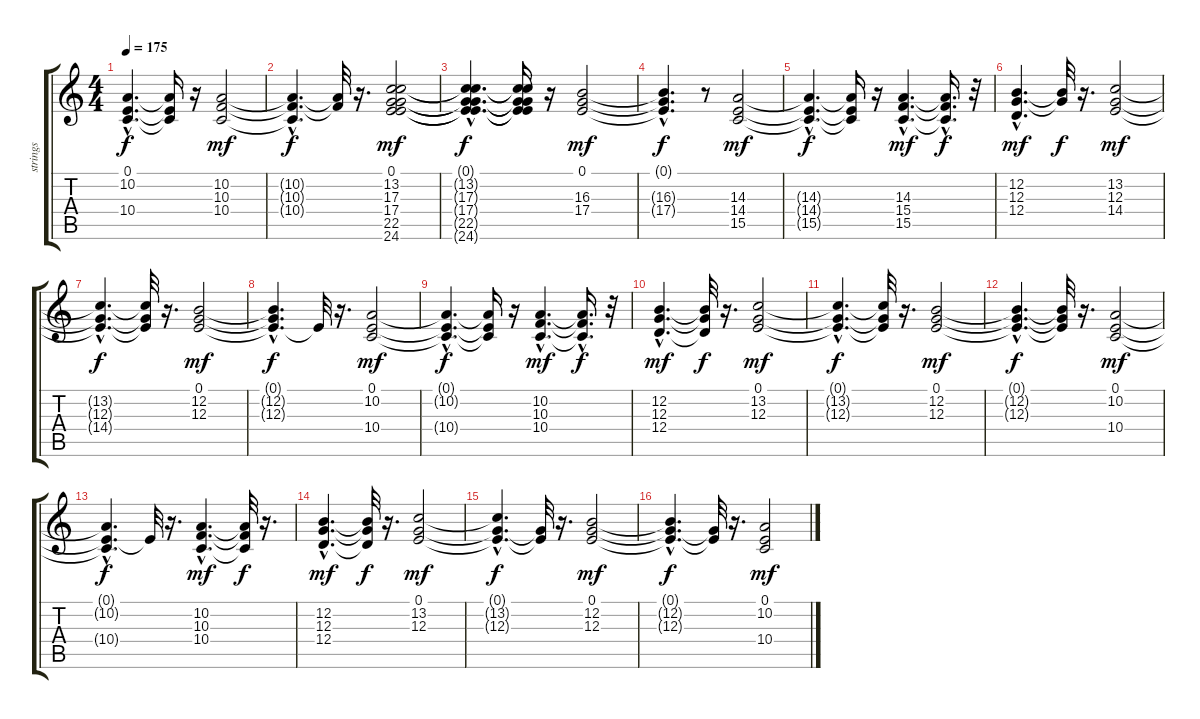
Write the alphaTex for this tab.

\track ("strings" "strings") {instrument synthstrings1}
\staff {score tabs}
\tuning (E4 B3 G3 D3 A2 E2) {hide}
\ts (4 4)
\tempo 175
\clef g2
\ks c
(0.1{hac t} 10.2{hac t} 10.4{hac t}).4{d dy f} (0.1{t} 10.2{t} 10.4{t}).16 r.16 (10.2 10.3 10.4).2{dy mf} |
(10.2{hac t} 10.3{hac t} 10.4{hac t}).4{d dy f} (10.2{t} 10.3{t}).32 r.16{d} (0.1 13.2 17.3 17.4 22.5 24.6).2{dy mf} |
(0.1{hac t} 13.2{hac t} 17.3{hac t} 17.4{hac t} 22.5{hac t} 24.6{hac t}).4{d dy f} (0.1{t} 13.2{t} 17.3{t} 17.4{t} 22.5{t} 24.6{t}).16 r.16 (0.1 16.3 17.4).2{dy mf} |
(0.1{hac t} 16.3{hac t} 17.4{hac t}).4{d dy f} r.8 (14.3 14.4 15.5).2{dy mf} |
(14.3{hac t} 14.4{hac t} 15.5{hac t}).4{d dy f} (14.3{t} 14.4{t} 15.5{t}).16 r.16 (14.3{hac} 15.4{hac} 15.5{hac}).4{d dy mf} (14.3{hac t} 15.4{t} 15.5{t}).16{d dy f} r.32 |
(12.2{hac} 12.3{hac} 12.4{hac}).4{d dy mf} (12.2{t} 12.3{t}).32{dy f} r.16{d} (13.2 12.3 14.4).2{dy mf} |
(13.2{hac t} 12.3{hac t} 14.4{hac t}).4{d dy f} (13.2{t} 12.3{t} 14.4{t}).32 r.16{d} (0.1 12.2 12.3).2{dy mf} |
(0.1{hac t} 12.2{hac t} 12.3{hac t}).4{d dy f} 0.1{t}.32 r.16{d} (0.1 10.2 10.4).2{dy mf} |
(0.1{hac t} 10.2{hac t} 10.4{hac t}).4{d dy f} (0.1{t} 10.2{t} 10.4{t}).16 r.16 (10.2{hac} 10.3{hac} 10.4{hac}).4{d dy mf} (10.2{hac t} 10.3{hac t} 10.4{t}).16{d dy f} r.32 |
(12.2{hac} 12.3{hac} 12.4{hac}).4{d dy mf} (12.2{t} 12.3{t} 12.4{t}).32{dy f} r.16{d} (0.1 13.2 12.3).2{dy mf} |
(0.1{hac t} 13.2{hac t} 12.3{hac t}).4{d dy f} (0.1{t} 13.2{t} 12.3{t}).32 r.16{d} (0.1 12.2 12.3).2{dy mf} |
(0.1{hac t} 12.2{hac t} 12.3{hac t}).4{d dy f} (0.1{t} 12.2{t} 12.3{t}).32 r.16{d} (0.1 10.2 10.4).2{dy mf} |
(0.1{hac t} 10.2{hac t} 10.4{hac t}).4{d dy f} 0.1{t}.32 r.16{d} (10.2{hac} 10.3{hac} 10.4{hac}).4{d dy mf} (10.2{t} 10.3{t} 10.4{t}).32{dy f} r.16{d} |
(12.2{hac} 12.3{hac} 12.4{hac}).4{d dy mf} (12.2{t} 12.3{t} 12.4{t}).32{dy f} r.16{d} (0.1 13.2 12.3).2{dy mf} |
(0.1{hac t} 13.2{hac t} 12.3{hac t}).4{d dy f} (0.1{t} 12.3{t}).32 r.16{d} (0.1 12.2 12.3).2{dy mf} |
(0.1{hac t} 12.2{hac t} 12.3{hac t}).4{d dy f} (0.1{t} 12.3{t}).32 r.16{d} (0.1 10.2 10.4).2{dy mf}
